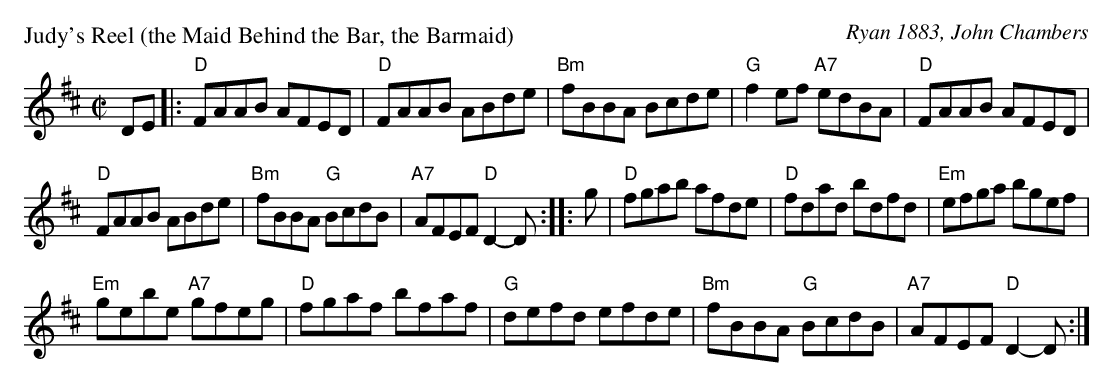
X:1
P: Judy's Reel (the Maid Behind the Bar, the Barmaid)
C: Ryan 1883, John Chambers
M: C|
L: 1/8
K: D
DE \
|: "D"FAAB AFED | "D"FAAB ABde | "Bm"fBBA Bcde | "G"f2ef "A7"edBA | "D"FAAB AFED |
"D"FAAB ABde | "Bm"fBBA "G"BcdB | "A7"AFEF "D"D2-D :: g|"D"fgab afde | "D"fdad bdfd | "Em"efga bgef |
"Em"gebe "A7"gfeg | "D"fgaf bfaf | "G"defd efde | "Bm"fBBA "G"BcdB | "A7"AFEF "D"D2-D :|
